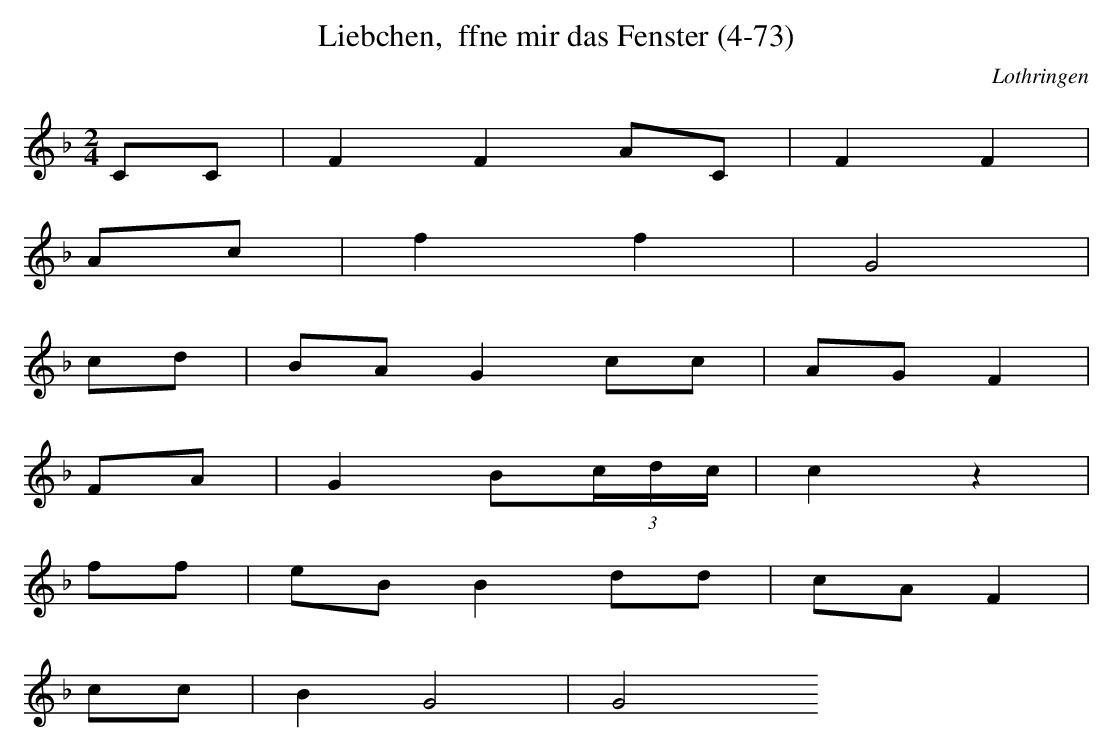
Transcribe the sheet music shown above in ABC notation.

X:1
T: Liebchen, ffne mir das Fenster (4-73)
O: Lothringen
M: 2/4
L: 1/16
K: F
C2C2 | F4F4A2C2 | F4F4 |
A2c2 | f4f4 | G8 |
c2d2 | B2A2G4c2c2 | A2G2F4 |
F2A2 | G4B2(3cdc | c4z4 |
f2f2 | e2B2B4d2d2 | c2A2F4 |
c2c2 | B4G8 | G8
